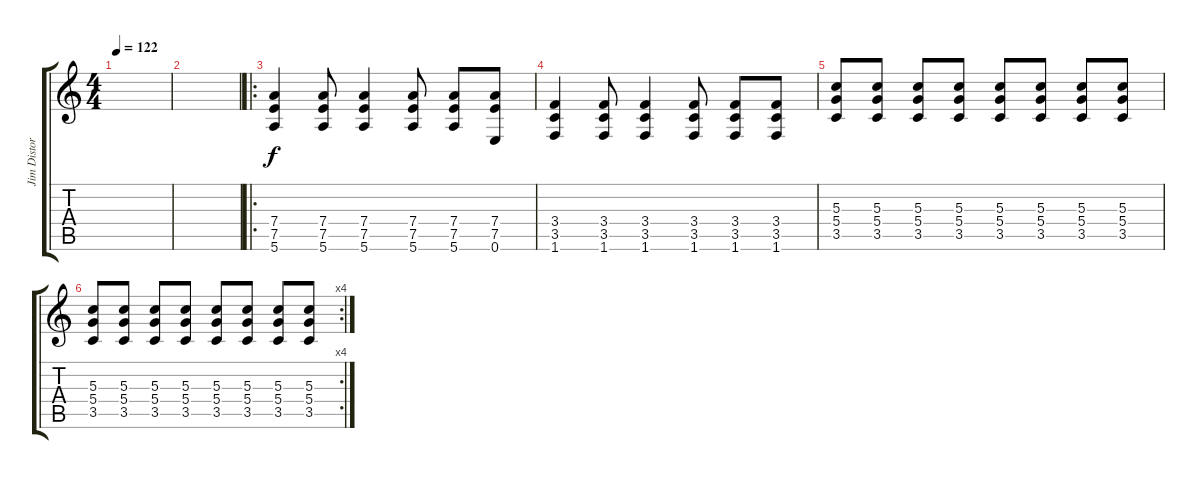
\track ("Jim Distortion" "Jim Distor") {instrument distortionguitar}
\staff {score tabs}
\tuning (E4 B3 G3 D3 A2 E2) {hide}
\ts (4 4)
\tempo 122
\clef g2
\ks c
|
|
\ro
(7.4 7.5 5.6).4 (7.4 7.5 5.6).8 (7.4 7.5 5.6).4 (7.4 7.5 5.6).8 (7.4 7.5 5.6).8 (7.4 7.5 0.6).8 |
(3.4 3.5 1.6).4 (3.4 3.5 1.6).8 (3.4 3.5 1.6).4 (3.4 3.5 1.6).8 (3.4 3.5 1.6).8 (3.4 3.5 1.6).8 |
(5.3 5.4 3.5).8 (5.3 5.4 3.5).8 (5.3 5.4 3.5).8 (5.3 5.4 3.5).8 (5.3 5.4 3.5).8 (5.3 5.4 3.5).8 (5.3 5.4 3.5).8 (5.3 5.4 3.5).8 |
\rc 4
(5.3 5.4 3.5).8 (5.3 5.4 3.5).8 (5.3 5.4 3.5).8 (5.3 5.4 3.5).8 (5.3 5.4 3.5).8 (5.3 5.4 3.5).8 (5.3 5.4 3.5).8 (5.3 5.4 3.5).8
